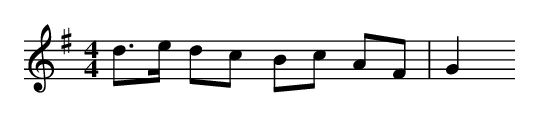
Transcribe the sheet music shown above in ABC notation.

X:1
M: 4/4
L: 1/8
K: G
d>e dc Bc AF | G2
